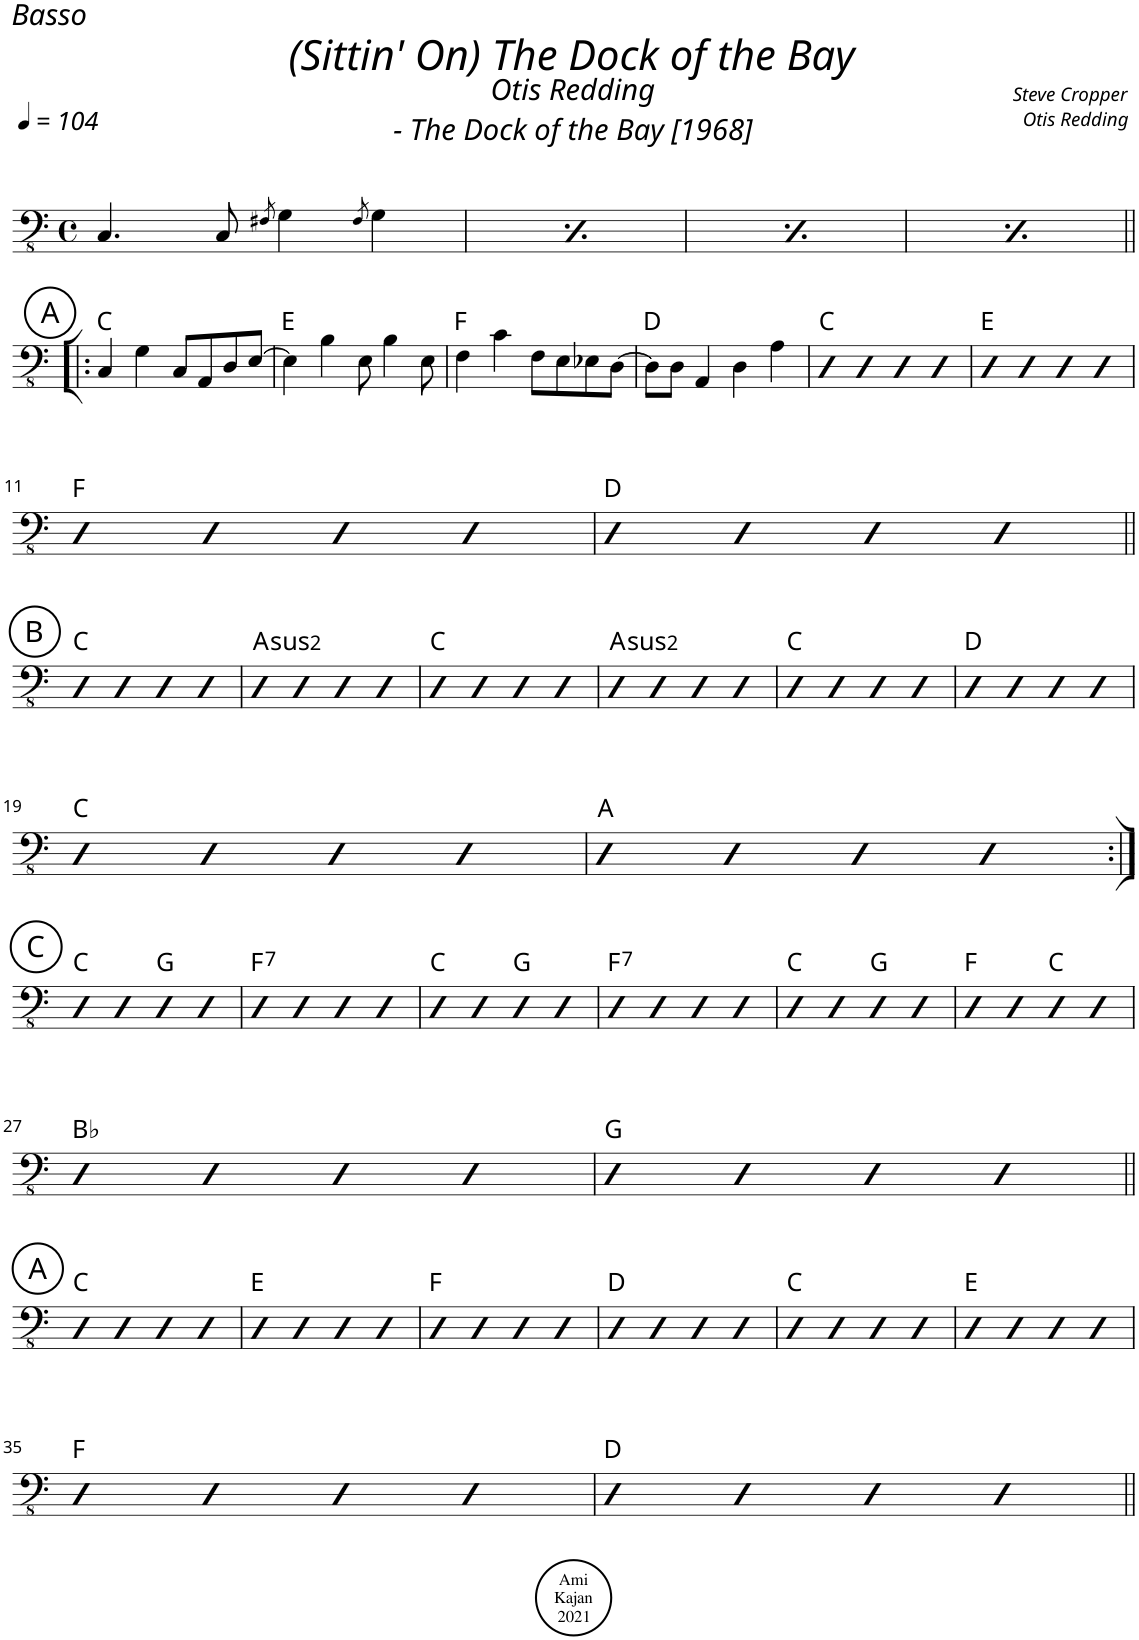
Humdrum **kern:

**kern	**harte
*part1	*part1
*staff1	*
*I"Acoustic Bass	*
*I'Bass	*
*clefFv4	*
*k[]	*
*M4/4	*
*met(c)	*
*MM104	*
=1	=1
4.CC/	.
8CC/	.
8qFF#X/	.
4GG\	.
8qFF#/	.
4GG\	.
=2	=2
*MM104	*
4.CC/	.
8CC/	.
8qFF#X/	.
4GG\	.
8qFF#/	.
4GG\	.
=3	=3
*MM104	*
4.CC/	.
8CC/	.
8qFF#X/	.
4GG\	.
8qFF#/	.
4GG\	.
=4	=4
*MM104	*
4.CC/	.
8CC/	.
8qFF#X/	.
4GG\	.
8qFF#/	.
4GG\	.
!!LO:LB:g=z
!!LO:REH:place=s1:a:cj:enc=circle:fs=14:t=A
=5!|:	=5!|:
4CC/	C:maj
4GG\	.
8CC/L	.
8AAA/	.
8DD/	.
[8EE/J	.
=6	=6
4EE\]	E:maj
4BB\	.
8EE\	.
4BB\	.
8EE\	.
=7	=7
4FF\	F:maj
4C\	.
8FF\L	.
8EE\	.
8EE-X\	.
[8DD\J	.
=8	=8
8DD\L]	D:maj
8DD\J	.
4AAA/	.
4DD\	.
4AA\	.
=9	=9
4GG	C:maj
4GG	.
4GG	.
4GG	.
=10	=10
4GG	E:maj
4GG	.
4GG	.
4GG	.
!!LO:LB:g=z
=11	=11
4GG	F:maj
4GG	.
4GG	.
4GG	.
=12	=12
4GG	D:maj
4GG	.
4GG	.
4GG	.
!!LO:LB:g=z
!!LO:REH:place=s1:a:cj:enc=circle:fs=14:t=B
=13||	=13||
4GG	C:maj
4GG	.
4GG	.
4GG	.
=14	=14
!	!LO:H:kt=2
4GG	A:(1,2,5)
4GG	.
4GG	.
4GG	.
=15	=15
4GG	C:maj
4GG	.
4GG	.
4GG	.
=16	=16
!	!LO:H:kt=2
4GG	A:(1,2,5)
4GG	.
4GG	.
4GG	.
=17	=17
4GG	C:maj
4GG	.
4GG	.
4GG	.
=18	=18
4GG	D:maj
4GG	.
4GG	.
4GG	.
!!LO:LB:g=z
=19	=19
4GG	C:maj
4GG	.
4GG	.
4GG	.
=20	=20
4GG	A:maj
4GG	.
4GG	.
4GG	.
!!LO:LB:g=z
!!LO:REH:place=s1:a:cj:enc=circle:fs=14:t=C
=21:|!	=21:|!
4GG	C:maj
4GG	.
4GG	G:maj
4GG	.
=22	=22
!	!LO:H:kt=7
4GG	F:7
4GG	.
4GG	.
4GG	.
=23	=23
4GG	C:maj
4GG	.
4GG	G:maj
4GG	.
=24	=24
!	!LO:H:kt=7
4GG	F:7
4GG	.
4GG	.
4GG	.
=25	=25
4GG	C:maj
4GG	.
4GG	G:maj
4GG	.
=26	=26
4GG	F:maj
4GG	.
4GG	C:maj
4GG	.
!!LO:LB:g=z
=27	=27
4GG	Bb:maj
4GG	.
4GG	.
4GG	.
=28	=28
4GG	G:maj
4GG	.
4GG	.
4GG	.
!!LO:LB:g=z
!!LO:REH:place=s1:a:cj:enc=circle:fs=14:t=A
=29||	=29||
4GG	C:maj
4GG	.
4GG	.
4GG	.
=30	=30
4GG	E:maj
4GG	.
4GG	.
4GG	.
=31	=31
4GG	F:maj
4GG	.
4GG	.
4GG	.
=32	=32
4GG	D:maj
4GG	.
4GG	.
4GG	.
=33	=33
4GG	C:maj
4GG	.
4GG	.
4GG	.
=34	=34
4GG	E:maj
4GG	.
4GG	.
4GG	.
!!LO:LB:g=z
=35	=35
4GG	F:maj
4GG	.
4GG	.
4GG	.
=36	=36
4GG	D:maj
4GG	.
4GG	.
4GG	.
=||	=||
*-	*-
